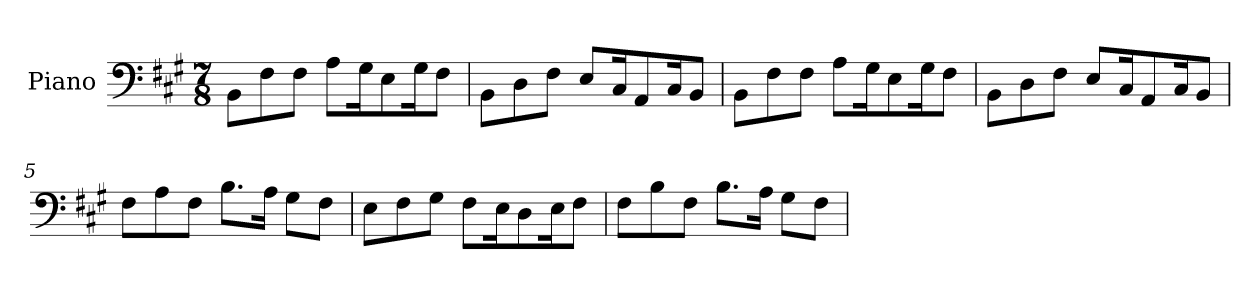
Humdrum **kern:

**kern
*part1
*staff1
*I"Piano
*I'Pno.
*clefF4
*k[f#c#g#]
*M7/8
*MM120
=1
8BB\L
8F#\
8F#\J
8A\L
16G#\K
8E\
16G#\K
8F#\J
=2
8BB\L
8D\
8F#\J
8E/L
16C#/K
8AA/
16C#/K
8BB/J
=3
8BB\L
8F#\
8F#\J
8A\L
16G#\K
8E\
16G#\K
8F#\J
=4
8BB\L
8D\
8F#\J
8E/L
16C#/K
8AA/
16C#/K
8BB/J
=5
8F#\L
8A\
8F#\J
8.B\L
16A\Jk
8G#\L
8F#\J
!!LO:LB:g=z
=6
8E\L
8F#\
8G#\J
8F#\L
16E\K
8D\
16E\K
8F#\J
=7
8F#\L
8B\
8F#\J
8.B\L
16A\Jk
8G#\L
8F#\J
=
*-
